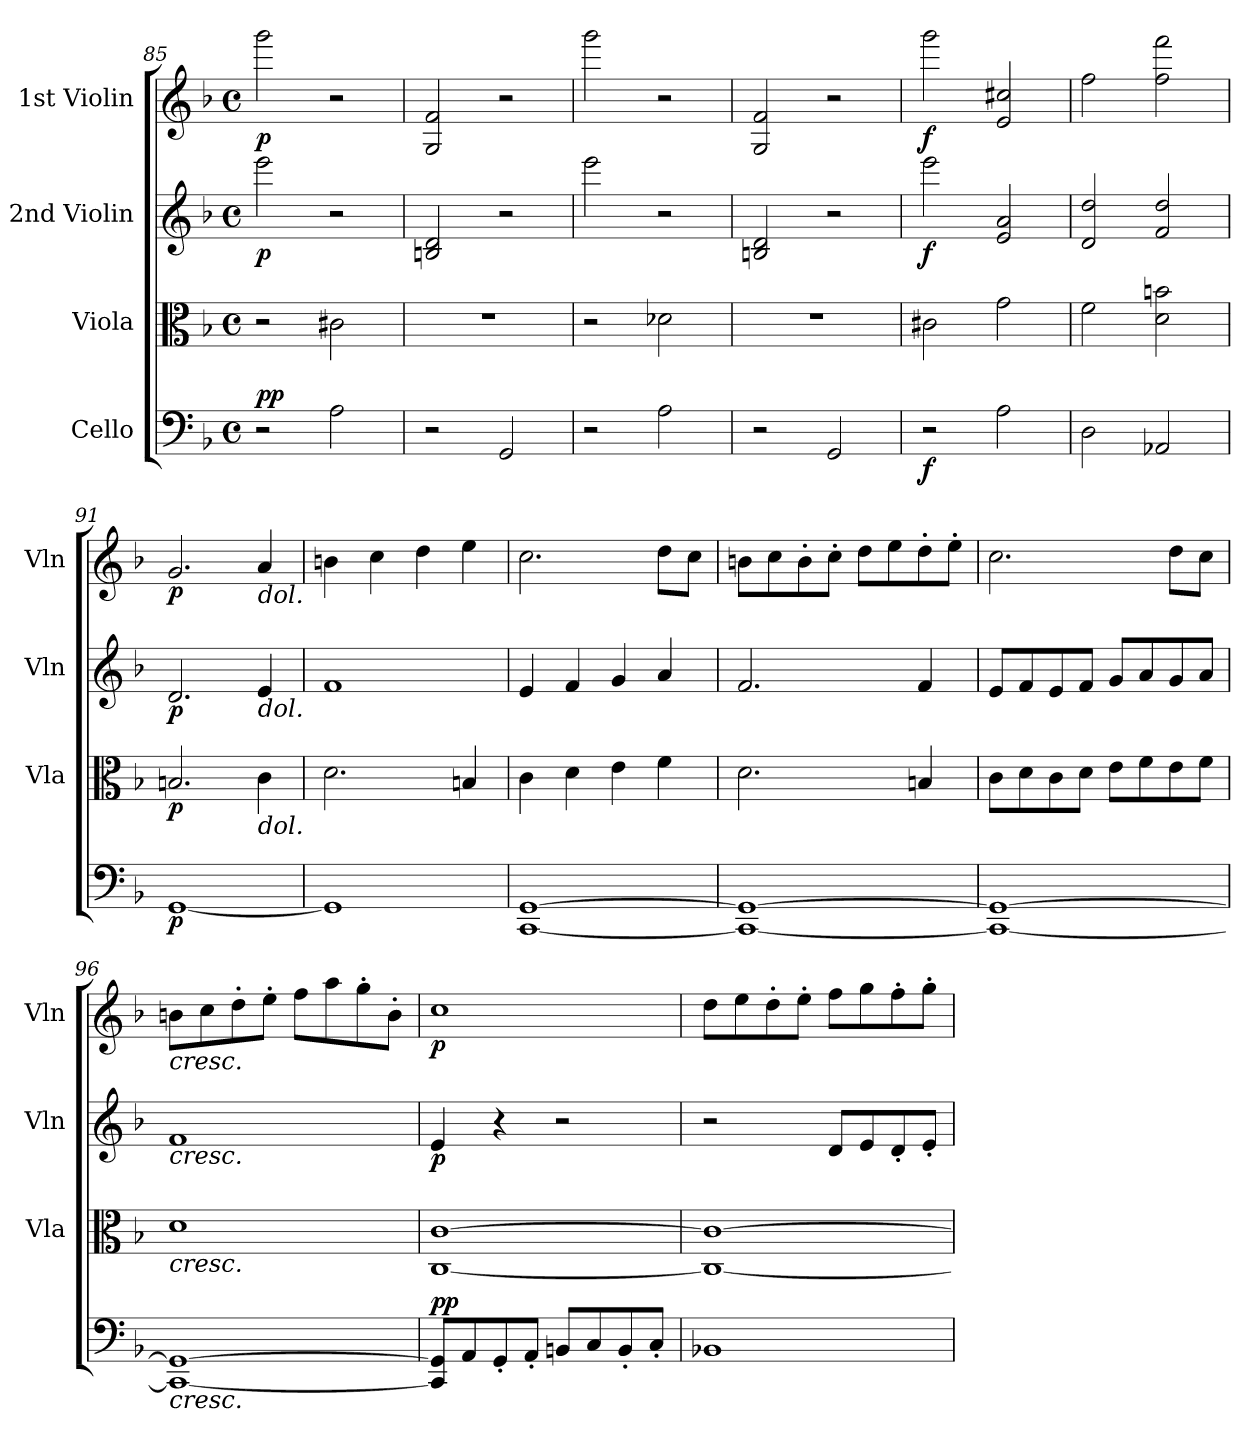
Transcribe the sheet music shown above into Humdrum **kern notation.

**kern	**dynam	**kern	**dynam	**kern	**dynam	**kern	**dynam
*part4	*part4	*part3	*part3	*part2	*part2	*part1	*part1
*staff4	*staff4	*staff3	*staff3	*staff2	*staff2	*staff1	*staff1
*I"Cello	*	*I"Viola	*	*I"2nd Violin	*	*I"1st Violin	*
*	*	*I'Vla	*	*I'Vln	*	*I'Vln	*
!!LO:PB:g=z
*clefF4	*	*clefC3	*	*clefG2	*	*clefG2	*
*k[b-]	*	*k[b-]	*	*k[b-]	*	*k[b-]	*
*M4/4	*	*M4/4	*	*M4/4	*	*M4/4	*
*met(c)	*	*met(c)	*	*met(c)	*	*met(c)	*
=85	=85	=85	=85	=85	=85	=85	=85
!	!LO:DY:a	!	!	!	!	!	!
!	!LO:DY:n=1:b	!	!	!	!LO:DY:b	!	!LO:DY:b
2r	p p	2r	.	2eee\	p	2ggg\	p
2A\	.	2c#X\	.	2r	.	2r	.
=86	=86	=86	=86	=86	=86	=86	=86
2r	.	1r	.	2Bn/ 2d/	.	2G/ 2f/	.
2GG/	.	.	.	2r	.	2r	.
=87	=87	=87	=87	=87	=87	=87	=87
2r	.	2r	.	2eee\	.	2ggg\	.
2A\	.	2d-X\	.	2r	.	2r	.
=88	=88	=88	=88	=88	=88	=88	=88
2r	.	1r	.	2Bn/ 2d/	.	2G/ 2f/	.
2GG/	.	.	.	2r	.	2r	.
=89	=89	=89	=89	=89	=89	=89	=89
!	!LO:DY:b	!	!	!	!LO:DY:b	!	!LO:DY:b
2r	f	2c#X\	.	2eee\	f	2ggg\	f
2A\	.	2g\	.	2e/ 2a/	.	2e/ 2cc#X/	.
=90	=90	=90	=90	=90	=90	=90	=90
2D\	.	2f\	.	2d/ 2dd/	.	2ff\	.
2AA-X/	.	2d\ 2bn\	.	2f/ 2dd/	.	2ff\ 2fff\	.
=91	=91	=91	=91	=91	=91	=91	=91
!	!LO:DY:b	!	!LO:DY:b	!	!LO:DY:b	!	!LO:DY:b
[1GG	p	2.Bn/	p	2.d/	p	2.g/	p
!	!	!	!	!	!	!LO:TX:b:i:t=dol.	!
!	!	!	!	!LO:TX:b:i:t=dol.	!	!	!
!	!	!LO:TX:b:i:t=dol.	!	!	!	!	!
.	.	4c\	.	4e/	.	4a/	.
=92	=92	=92	=92	=92	=92	=92	=92
1GG]	.	2.d\	.	1f	.	4bn\	.
.	.	.	.	.	.	4cc\	.
.	.	.	.	.	.	4dd\	.
.	.	4Bn/	.	.	.	4ee\	.
=93	=93	=93	=93	=93	=93	=93	=93
[1CC [1GG	.	4c\	.	4e/	.	2.cc\	.
.	.	4d\	.	4f/	.	.	.
.	.	4e\	.	4g/	.	.	.
.	.	4f\	.	4a/	.	8dd\L	.
.	.	.	.	.	.	8cc\J	.
!!LO:LB:g=z
=94	=94	=94	=94	=94	=94	=94	=94
1CC_ 1GG_	.	2.d\	.	2.f/	.	8bn\L	.
.	.	.	.	.	.	8cc\	.
.	.	.	.	.	.	8b'\	.
.	.	.	.	.	.	8cc'\J	.
.	.	.	.	.	.	8dd\L	.
.	.	.	.	.	.	8ee\	.
.	.	4Bn/	.	4f/	.	8dd'\	.
.	.	.	.	.	.	8ee'\J	.
=95	=95	=95	=95	=95	=95	=95	=95
1CC_ 1GG_	.	8c\L	.	8e/L	.	2.cc\	.
.	.	8d\	.	8f/	.	.	.
.	.	8c\	.	8e/	.	.	.
.	.	8d\J	.	8f/J	.	.	.
.	.	8e\L	.	8g/L	.	.	.
.	.	8f\	.	8a/	.	.	.
.	.	8e\	.	8g/	.	8dd\L	.
.	.	8f\J	.	8a/J	.	8cc\J	.
!!LO:LB:g=z
=96	=96	=96	=96	=96	=96	=96	=96
!	!	!	!	!	!	!LO:TX:b:i:t=cresc.	!
!	!	!	!	!LO:TX:b:i:t=cresc.	!	!	!
!	!	!LO:TX:b:i:t=cresc.	!	!	!	!	!
!LO:TX:b:i:t=cresc.	!	!	!	!	!	!	!
1CC_ 1GG_	.	1d	.	1f	.	8bn\L	.
.	.	.	.	.	.	8cc\	.
.	.	.	.	.	.	8dd'\	.
.	.	.	.	.	.	8ee'\J	.
.	.	.	.	.	.	8ff\L	.
.	.	.	.	.	.	8aa\	.
.	.	.	.	.	.	8gg'\	.
.	.	.	.	.	.	8b'\J	.
=97	=97	=97	=97	=97	=97	=97	=97
!	!LO:DY:b	!	!	!	!	!	!
!	!LO:DY:n=1:a	!	!	!	!LO:DY:b	!	!LO:DY:b
8CC/] 8GG/]L	p p	[1C [1c	.	4e/	p	1cc	p
8AA/	.	.	.	.	.	.	.
8GG'/	.	.	.	4r	.	.	.
8AA'/J	.	.	.	.	.	.	.
8BBn/L	.	.	.	2r	.	.	.
8C/	.	.	.	.	.	.	.
8BB'/	.	.	.	.	.	.	.
8C'/J	.	.	.	.	.	.	.
=98	=98	=98	=98	=98	=98	=98	=98
1BB-X	.	1C_ 1c_	.	2r	.	8dd\L	.
.	.	.	.	.	.	8ee\	.
.	.	.	.	.	.	8dd'\	.
.	.	.	.	.	.	8ee'\J	.
.	.	.	.	8d/L	.	8ff\L	.
.	.	.	.	8e/	.	8gg\	.
.	.	.	.	8d'/	.	8ff'\	.
.	.	.	.	8e'/J	.	8gg'\J	.
=	=	=	=	=	=	=	=
*-	*-	*-	*-	*-	*-	*-	*-
